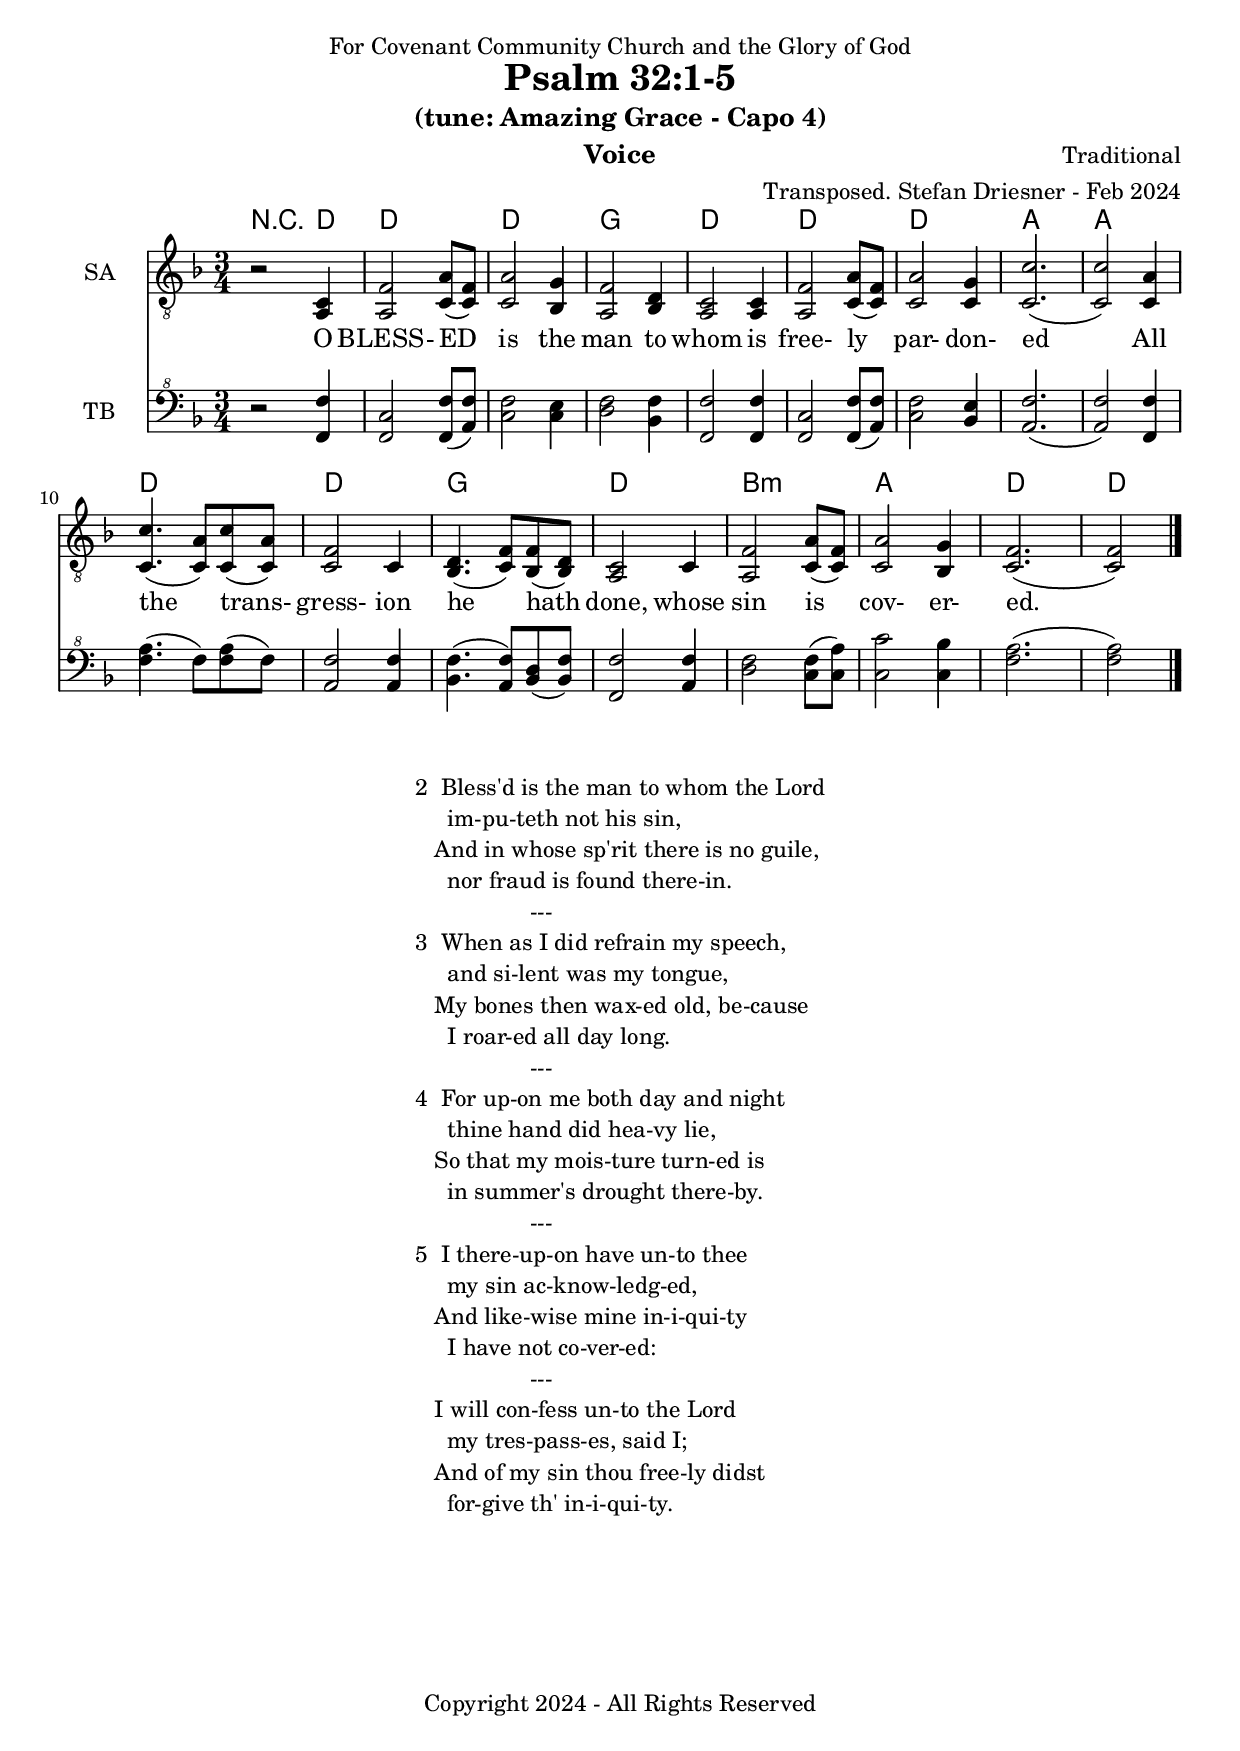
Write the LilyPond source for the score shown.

\version "2.24.1"
\language "english"

% force .mid extension for MIDI file output
#(ly:set-option 'midi-extension "mid")

\header {
  dedication = "For Covenant Community Church and the Glory of God"
  title = "Psalm 32:1-5"
  subtitle = "(tune: Amazing Grace - Capo 4)"
  instrument = "Voice"
  composer = "Traditional"
  arranger = "Transposed. Stefan Driesner - Feb 2024"
  meter = ""
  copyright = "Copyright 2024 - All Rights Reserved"
}

global = {
  \key f \major
  \numericTimeSignature
  \time 3/4
}

versesVoice = \lyricmode {
  % Verse 1
  O BLESS- ED is the man to whom
  is free- ly par- don- ed
  All the trans- gress- ion he hath done,
  whose sin is cov- er- ed.
}

SAVoice = \relative c {
  \global
  \dynamicUp
  % Music follows here.
  {
    r2 <a  c  >4 |
    % Verse 1
    <a   f' >2 <c  a' >8( <c  f>8)  | < c  a'>2 <bf g' >4  | <a f' >2 <bf d>4 | <a  c>2 <a  c>4 |
    <a   f' >2 <c  a' >8( <c  f>8)  | < c  a'>2 <c g' >4   | <c  c'>2.( | <c  c'>2 ) <c a' >4 |
    <c c'>4.(<c a'>8) <c c'>8(<c a'>8) | <c f >2 <c>4  | <bf d>4.(<c  f>8) <bf f'>8(<bf d>8) |
    <a c>2 <c>4 | <a   f' >2 <c  a' >8( <c  f>8)  | < c  a'>2 <bf g' >4  | <c f>2.( <c f>2 )  \bar "|."
  }
}

TBVoice = \relative {
  \global
  \dynamicUp
  % Music follows here.
  {
    r2 <f  f'  >4 |
    % Verse 1
    <f c'>2 <f  f' >8( <a  f'>8)  | < c  f>2 < c e >4  | <d f >2 <bf f'>4 | <f  f'>2 <f  f'>4 |
    <f   c' >2 <f  f' >8( <a  f'>8)  | < c  f>2 <bf e >4   | <a  f'>2.( | <a  f'>2 ) <f f' >4 |
    <f' a>4.(<f>8) <f a>8(<f>8) | \relative c' <a f' >2 \relative c' <a f'>4  | \relative c' <bf f'>4.( \relative c' <a  f'>8) \relative c' <bf d>8(\relative c' <bf f'>8) |
    \relative c <f f'>2 \relative c' <a f'>4 | \relative c' <d f >2 \relative c' <c  f >8( \relative c' <c  a'>8)  | \relative c' < c  c'>2 \relative c' <c bf' >4  | \relative c' <f a>2.( \relative c' <f a>2 )  \bar "|."
  }
}

Chords = \new ChordNames {
  \chordmode {
    r2 d4 d2. d2. g2. d2. d2. d2. a2. a2. d2. d2. g2. d2. b2.:m a2. d2. d2
  }
}

SAVoicePart = \new Staff \with {
  instrumentName = "SA"
  midiInstrument = "Voice Oohs"
} { \clef "treble_8" \SAVoice }
\addlyrics { \versesVoice }

TBVoicePart = \new Staff \with {
  instrumentName = "TB"
  midiInstrument = "Voice Oohs"
} { \clef "bass^8" \TBVoice }

\score {
  <<
    \Chords
    \SAVoicePart
    \TBVoicePart
  >>
  \layout { }
  \midi {
    \context {
      \Score
      tempoWholesPerMinute = #(ly:make-moment 100 4)
    }
  }
}

\markup {
  \fill-line {
    {
      \column {
        \left-align {
  	  "2  Bless'd is the man to whom the Lord"
	  "     im-pu-teth not his sin,"
	  "   And in whose sp'rit there is no guile,"
	  "     nor fraud is found there-in."
	  "                  ---"
	  "3  When as I did refrain my speech,"
	  "     and si-lent was my tongue,"
  	  "   My bones then wax-ed old, be-cause"
	  "     I roar-ed all day long."
	  "                  ---"
	  "4  For up-on me both day and night"
	  "     thine hand did hea-vy lie,"
	  "   So that my mois-ture turn-ed is"
	  "     in summer's drought there-by."
	  "                  ---"
	  "5  I there-up-on have un-to thee"
	  "     my sin ac-know-ledg-ed,"
	  "   And like-wise mine in-i-qui-ty"
	  "     I have not co-ver-ed:"
	  "                  ---"
	  "   I will con-fess un-to the Lord"
	  "     my tres-pass-es, said I;"
	  "   And of my sin thou free-ly didst"
	  "     for-give th' in-i-qui-ty."
        }
      }
    }
  }
}